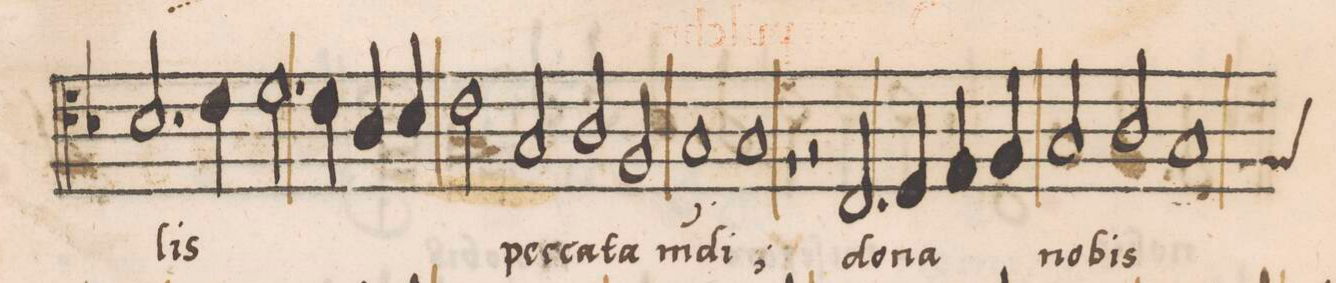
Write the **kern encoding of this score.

**kern	**text
*I"TENOR	*
*clefC4	*
*k[b-]	*
*met(C|)	*
*M2/1	*
2.B-/	-lis
=35-	=35-
4c\	.
2.d\	.
4c\	.
4A/	.
4B-/	.
=36	=36
2c\	.
2G/	pec-
2A/	-ca-
2F/	-ta
=37	=37
1G	m(un)-
1G	-di;
=38	=38
1r	.
2r	.
2.C/	do-
=39-	=39-
4D/	-na
4E/	.
4F/	.
2G/	no-
2A/	-bis
=40-	=40-
1G	.
*custos:F	*
*-	*-
